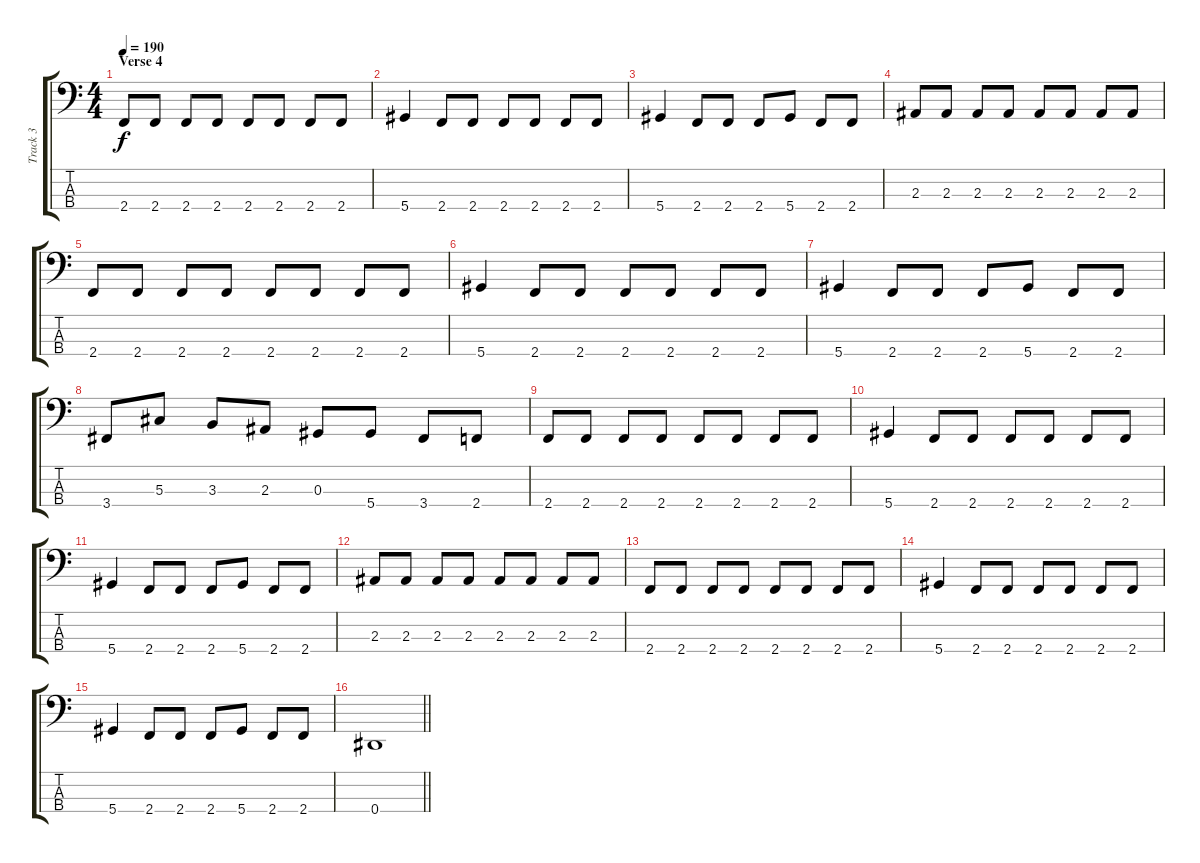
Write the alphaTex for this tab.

\track ("Track 3" "Track 3") {instrument electricbassfinger}
\staff {score tabs}
\tuning (Gb2 Db2 Ab1 Eb1) {hide}
\ts (4 4)
\section ("" "Verse 4")
\tempo 190
\clef f4
\ks c
2.4.8{dy f} 2.4.8 2.4.8 2.4.8 2.4.8 2.4.8 2.4.8 2.4.8 |
5.4.4 2.4.8 2.4.8 2.4.8 2.4.8 2.4.8 2.4.8 |
5.4.4 2.4.8 2.4.8 2.4.8 5.4.8 2.4.8 2.4.8 |
2.3.8 2.3.8 2.3.8 2.3.8 2.3.8 2.3.8 2.3.8 2.3.8 |
2.4.8 2.4.8 2.4.8 2.4.8 2.4.8 2.4.8 2.4.8 2.4.8 |
5.4.4 2.4.8 2.4.8 2.4.8 2.4.8 2.4.8 2.4.8 |
5.4.4 2.4.8 2.4.8 2.4.8 5.4.8 2.4.8 2.4.8 |
3.4.8 5.3.8 3.3.8 2.3.8 0.3.8 5.4.8 3.4.8 2.4.8 |
2.4.8 2.4.8 2.4.8 2.4.8 2.4.8 2.4.8 2.4.8 2.4.8 |
5.4.4 2.4.8 2.4.8 2.4.8 2.4.8 2.4.8 2.4.8 |
5.4.4 2.4.8 2.4.8 2.4.8 5.4.8 2.4.8 2.4.8 |
2.3.8 2.3.8 2.3.8 2.3.8 2.3.8 2.3.8 2.3.8 2.3.8 |
2.4.8 2.4.8 2.4.8 2.4.8 2.4.8 2.4.8 2.4.8 2.4.8 |
5.4.4 2.4.8 2.4.8 2.4.8 2.4.8 2.4.8 2.4.8 |
5.4.4 2.4.8 2.4.8 2.4.8 5.4.8 2.4.8 2.4.8 |
\barLineRight lightlight
0.4.1
